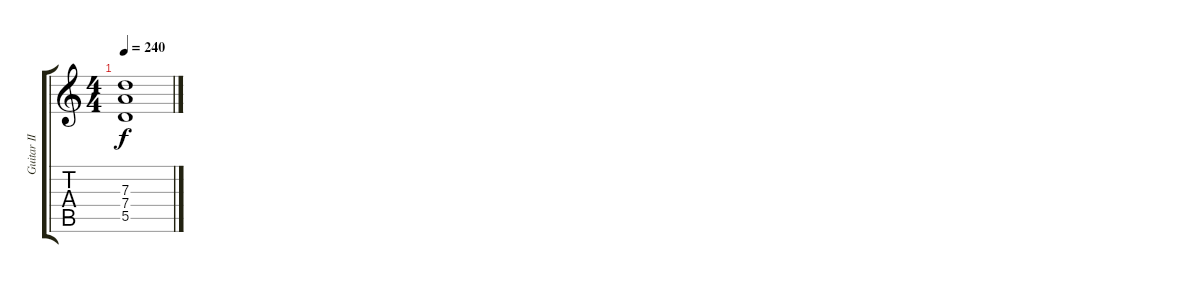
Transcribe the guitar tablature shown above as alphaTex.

\track ("Guitar II" "Guitar II") {instrument overdrivenguitar}
\staff {score tabs}
\tuning (E4 B3 G3 D3 A2 E2) {hide}
\ts (4 4)
\tempo 240
\clef g2
\ks c
(7.3{t} 7.4{t} 5.5{t}).1{dy f}
